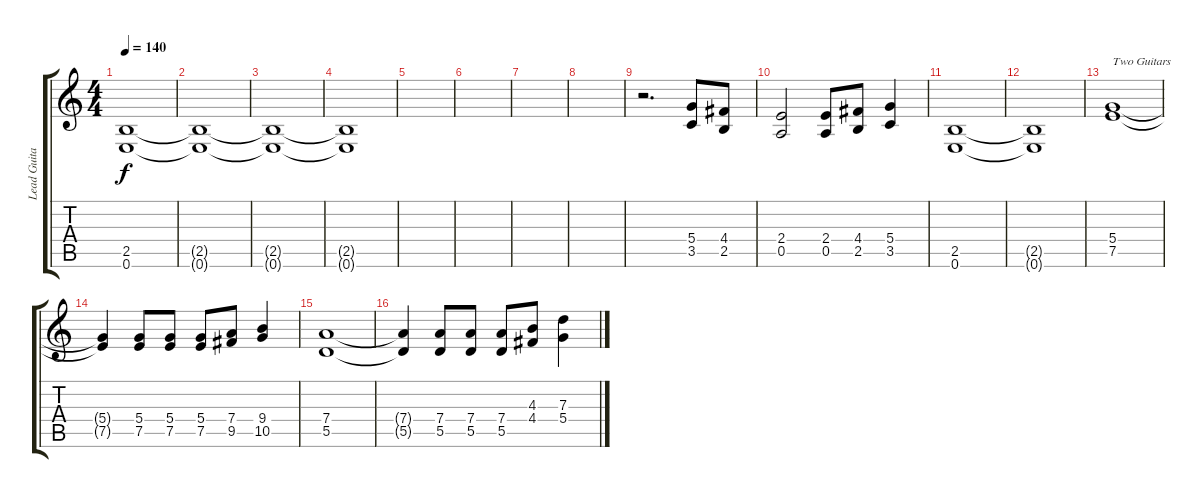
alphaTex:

\track ("Lead Guitar" "Lead Guita") {instrument distortionguitar}
\staff {score tabs}
\tuning (E4 B3 G3 D3 A2 E2) {hide}
\ts (4 4)
\tempo 140
\clef g2
\ks c
(2.5 0.6).1{dy f} |
(2.5{t} 0.6{t}).1 |
(2.5{t} 0.6{t}).1 |
(2.5{t} 0.6{t}).1 |
|
|
|
|
r.2{d} (5.4 3.5).8 (4.4 2.5).8 |
(2.4 0.5).2 (2.4 0.5).8 (4.4 2.5).8 (5.4 3.5).4 |
(2.5 0.6).1 |
(2.5{t} 0.6{t}).1 |
(5.4 7.5).1{txt "Two Guitars"} |
(5.4{t} 7.5{t}).4 (5.4 7.5).8 (5.4 7.5).8 (5.4 7.5).8 (7.4 9.5).8 (9.4 10.5).4 |
(7.4 5.5).1 |
(7.4{t} 5.5{t}).4 (7.4 5.5).8 (7.4 5.5).8 (7.4 5.5).8 (4.3 4.4).8 (7.3 5.4).4
